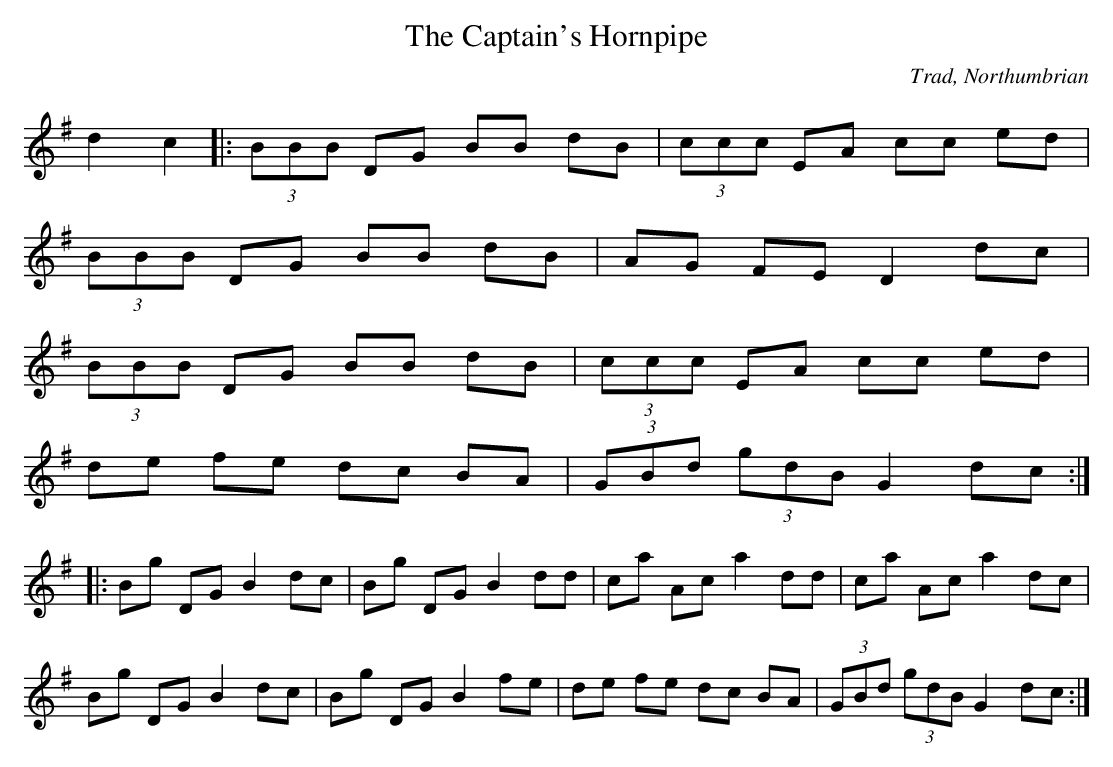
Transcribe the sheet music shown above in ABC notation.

X:1
T:Captain's Hornpipe, The
C:Trad, Northumbrian
K:G
d2 c2 |: (3BBB DG BB dB | (3ccc EA cc ed |
(3BBB DG BB dB | AG FE D2dc |
(3BBB DG BB dB | (3ccc EA cc ed |
de fe dc BA | (3GBd (3gdB G2 dc:|
|:Bg DG B2 dc | Bg DG B2 dd | ca Ac a2 dd | ca Ac a2 dc |
Bg DG B2 dc | Bg DG B2 fe | de fe dc BA | (3GBd (3gdB G2 dc :|
M:6/8
